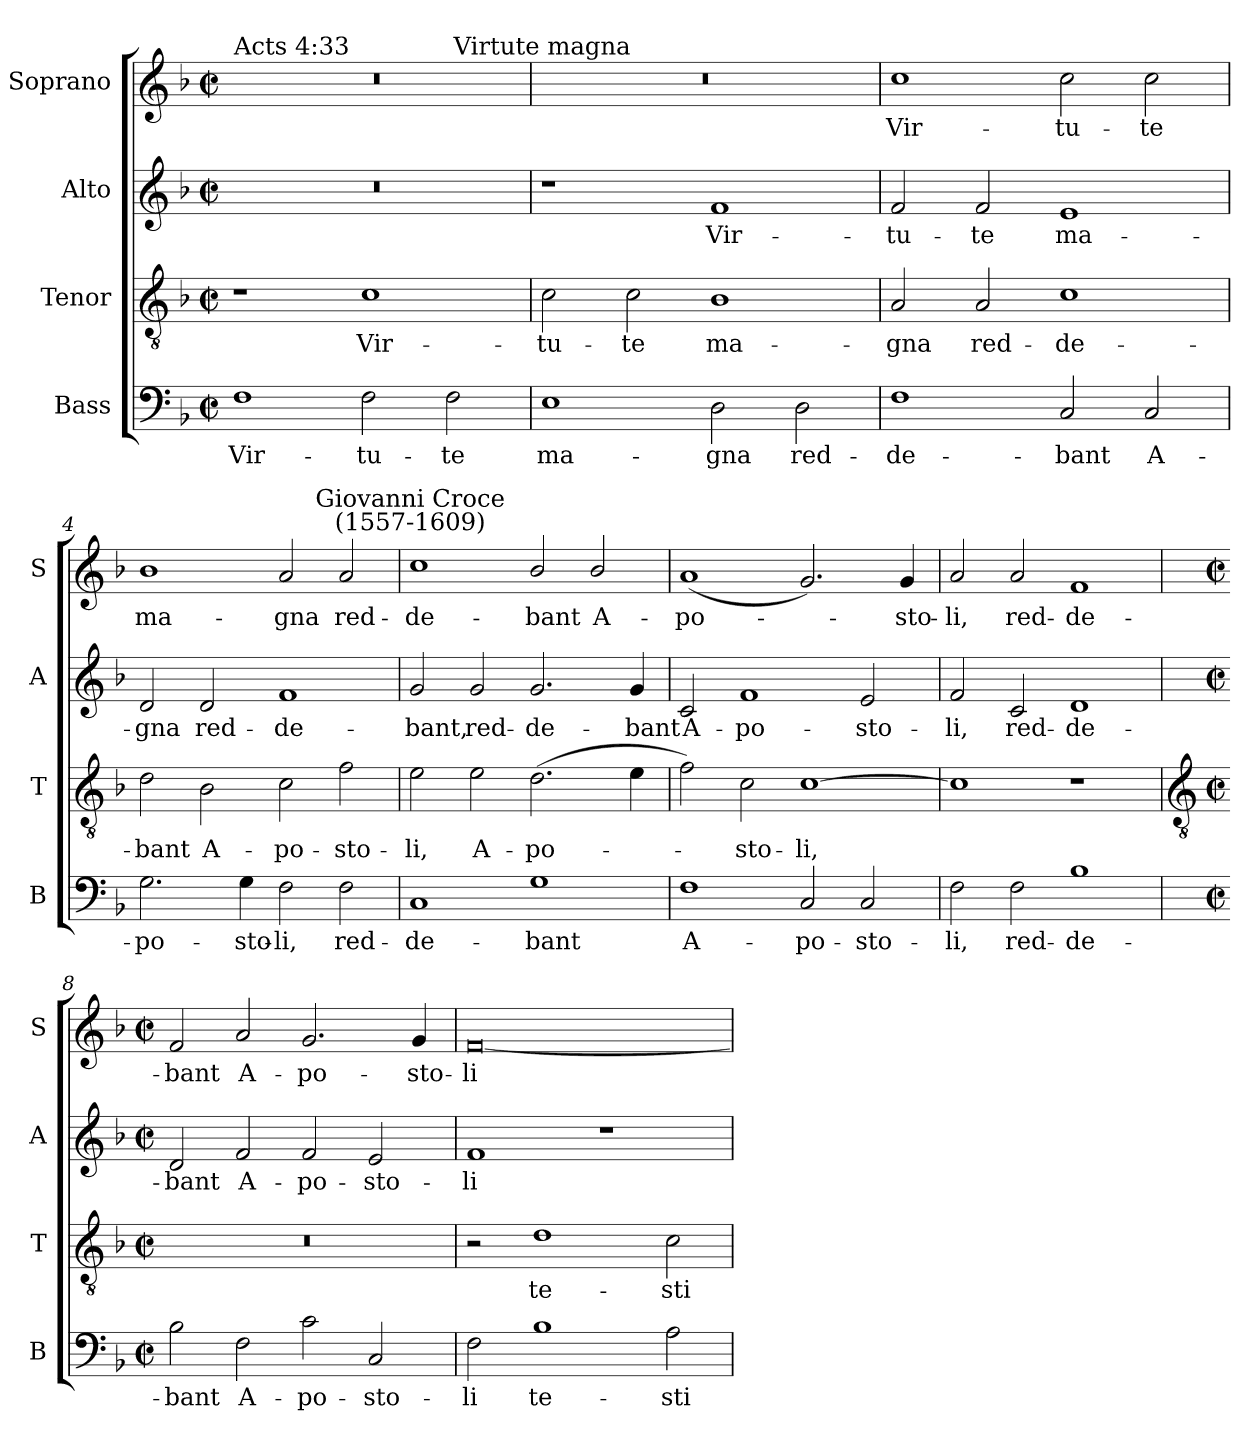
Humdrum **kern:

**kern	**text	**kern	**text	**kern	**text	**kern	**text
*part4	*part4	*part3	*part3	*part2	*part2	*part1	*part1
*staff4	*staff4	*staff3	*staff3	*staff2	*staff2	*staff1	*staff1
*I"Bass	*	*I"Tenor	*	*I"Alto	*	*I"Soprano	*
*I'B	*	*I'T	*	*I'A	*	*I'S	*
*clefF4	*	*clefGv2	*	*clefG2	*	*clefG2	*
*k[b-]	*	*k[b-]	*	*k[b-]	*	*k[b-]	*
*F:	*	*F:	*	*F:	*	*F:	*
*M4/2	*	*M4/2	*	*M4/2	*	*M4/2	*
*met(c|)	*	*met(c|)	*	*met(c|)	*	*met(c|)	*
=1	=1	=1	=1	=1	=1	=1	=1
!	!	!	!	!	!	!LO:TX:a:t=Acts 4&colon;33	!
!	!LO:LY:b	!	!	!	!	!	!
1F	Vir-	1r	.	0r	.	0r	.
!	!LO:LY:b	!	!LO:LY:b	!	!	!	!
2F	-tu-	1c	Vir-	.	.	.	.
!	!LO:LY:b	!	!	!	!	!	!
2F	-te	.	.	.	.	.	.
=2	=2	=2	=2	=2	=2	=2	=2
!	!	!	!	!	!	!LO:TX:a:cj:t=Virtute magna	!
!	!LO:LY:b	!	!LO:LY:b	!	!	!	!
1E	ma-	2c	-tu-	1r	.	0r	.
!	!	!	!LO:LY:b	!	!	!	!
.	.	2c	-te	.	.	.	.
!	!LO:LY:b	!	!LO:LY:b	!	!LO:LY:b	!	!
2D	-gna	1B-/	ma-	1f	Vir-	.	.
!	!LO:LY:b	!	!	!	!	!	!
2D	red-	.	.	.	.	.	.
=3	=3	=3	=3	=3	=3	=3	=3
!	!LO:LY:b	!	!LO:LY:b	!	!LO:LY:b	!	!LO:LY:b
1F	-de-	2A	-gna	2f	-tu-	1cc	Vir-
!	!	!	!LO:LY:b	!	!LO:LY:b	!	!
.	.	2A	red-	2f	-te	.	.
!	!LO:LY:b	!	!LO:LY:b	!	!LO:LY:b	!	!LO:LY:b
2C	-bant	1c	-de-	1e	ma-	2cc	-tu-
!	!LO:LY:b	!	!	!	!	!	!LO:LY:b
2C	A-	.	.	.	.	2cc	-te
=4	=4	=4	=4	=4	=4	=4	=4
!	!LO:LY:b	!	!LO:LY:b	!	!LO:LY:b	!	!LO:LY:b
2.G	-po-	2d	-bant	2d	-gna	1b-/	ma-
!	!	!	!LO:LY:b	!	!LO:LY:b	!	!
.	.	2B-	A-	2d	red-	.	.
!	!LO:LY:b	!	!	!	!	!	!
4G	-sto-	.	.	.	.	.	.
!	!LO:LY:b	!	!LO:LY:b	!	!LO:LY:b	!	!LO:LY:b
2F	-li,	2c	-po-	1f	-de-	2a	-gna
!	!LO:LY:b	!	!LO:LY:b	!	!	!	!LO:LY:b
2F	red-	2f	-sto-	.	.	2a	red-
=5	=5	=5	=5	=5	=5	=5	=5
!	!	!	!	!	!	!LO:TX:a:cj:t=Giovanni Croce\n(1557-1609)	!
!	!LO:LY:b	!	!LO:LY:b	!	!LO:LY:b	!	!LO:LY:b
1C	-de-	2e	-li,	2g	-bant,	1cc	-de-
!	!	!	!LO:LY:b	!	!LO:LY:b	!	!
.	.	2e	A-	2g	red-	.	.
!	!LO:LY:b	!	!LO:LY:b	!	!LO:LY:b	!	!LO:LY:b
1G	-bant	(>2.d	-po-	2.g	-de-	2b-/	-bant
!	!	!	!	!	!	!	!LO:LY:b
.	.	.	.	.	.	2b-/	A-
!	!	!	!	!	!LO:LY:b	!	!
.	.	4e	.	4g	-bant	.	.
=6	=6	=6	=6	=6	=6	=6	=6
!	!LO:LY:b	!	!	!	!LO:LY:b	!	!LO:LY:b
1F	A-	2f)	.	2c	A-	(<1a	-po-
!	!	!	!LO:LY:b	!	!LO:LY:b	!	!
.	.	2c	sto-	1f	-po-	.	.
!	!LO:LY:b	!	!LO:LY:b	!	!	!	!
2C	-po-	[1c	-li,	.	.	2.g)	.
!	!LO:LY:b	!	!	!	!LO:LY:b	!	!
2C	-sto-	.	.	2e	-sto-	.	.
!	!	!	!	!	!	!	!LO:LY:b
.	.	.	.	.	.	4g	sto-
=7	=7	=7	=7	=7	=7	=7	=7
!	!LO:LY:b	!	!	!	!LO:LY:b	!	!LO:LY:b
2F	-li,	1c]	.	2f	-li,	2a	-li,
!	!LO:LY:b	!	!	!	!LO:LY:b	!	!LO:LY:b
2F	red-	.	.	2c	red-	2a	red-
!	!LO:LY:b	!	!	!	!LO:LY:b	!	!LO:LY:b
1B-	-de-	1r	.	1d	-de-	1f	-de-
!!LO:LB:g=z
=8	=8	=8	=8	=8	=8	=8	=8
*	*	*clefGv2	*	*	*	*	*
*M4/2	*	*M4/2	*	*M4/2	*	*M4/2	*
*met(c|)	*	*met(c|)	*	*met(c|)	*	*met(c|)	*
!	!LO:LY:b	!	!	!	!LO:LY:b	!	!LO:LY:b
2B-	-bant	0r	.	2d	-bant	2f	-bant
!	!LO:LY:b	!	!	!	!LO:LY:b	!	!LO:LY:b
2F	A-	.	.	2f	A-	2a	A-
!	!LO:LY:b	!	!	!	!LO:LY:b	!	!LO:LY:b
2c	-po-	.	.	2f	-po-	2.g	-po-
!	!LO:LY:b	!	!	!	!LO:LY:b	!	!
2C	-sto-	.	.	2e	-sto-	.	.
!	!	!	!	!	!	!	!LO:LY:b
.	.	.	.	.	.	4g	-sto-
=9	=9	=9	=9	=9	=9	=9	=9
!	!LO:LY:b	!	!	!	!LO:LY:b	!	!LO:LY:b
2F	-li	2r	.	1f	-li	[0f	-li
!	!LO:LY:b	!	!LO:LY:b	!	!	!	!
1B-	te-	1d	te-	.	.	.	.
.	.	.	.	1r	.	.	.
!	!LO:LY:b	!	!LO:LY:b	!	!	!	!
2A	-sti-	2c	-sti-	.	.	.	.
=	=	=	=	=	=	=	=
*-	*-	*-	*-	*-	*-	*-	*-
